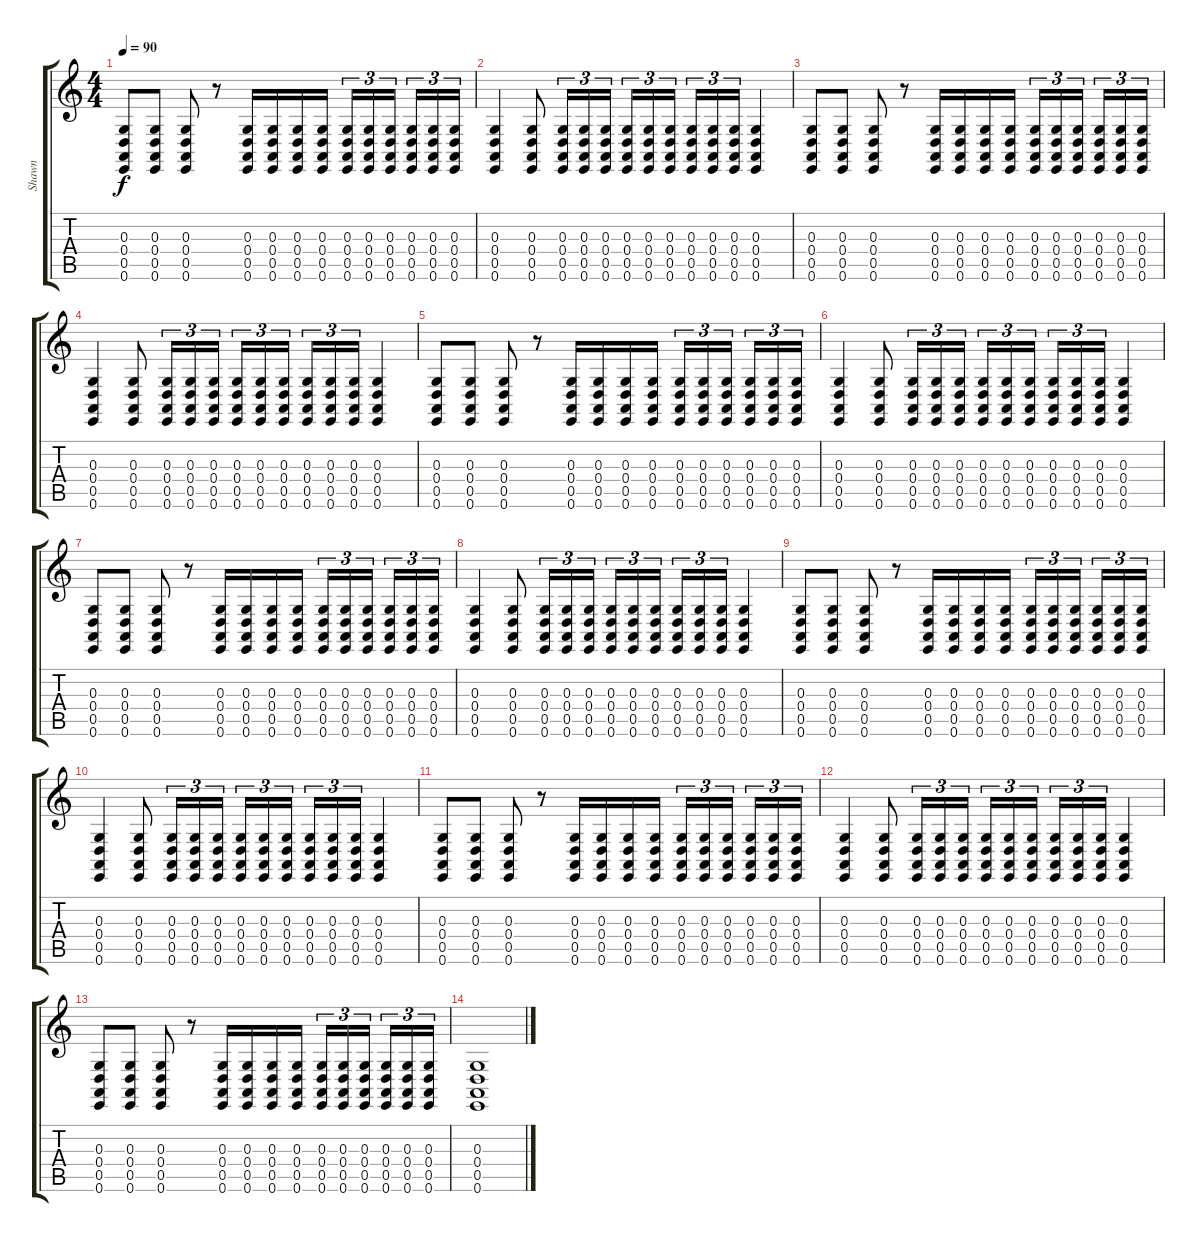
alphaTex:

\track ("Shawn" "Shawn") {instrument melodictom}
\staff {score tabs}
\tuning (E4 B3 G3 D3 A2 E2) {hide}
\ts (4 4)
\tempo 90
\clef g2
\ks c
(0.3 0.4 0.5 0.6).8{dy f} (0.3 0.4 0.5 0.6).8 (0.3 0.4 0.5 0.6).8 r.8 (0.3 0.4 0.5 0.6).16 (0.3 0.4 0.5 0.6).16 (0.3 0.4 0.5 0.6).16 (0.3 0.4 0.5 0.6).16 (0.3 0.4 0.5 0.6).16{tu (3 2)} (0.3 0.4 0.5 0.6).16{tu (3 2)} (0.3 0.4 0.5 0.6).16{tu (3 2)} (0.3 0.4 0.5 0.6).16{tu (3 2)} (0.3 0.4 0.5 0.6).16{tu (3 2)} (0.3 0.4 0.5 0.6).16{tu (3 2)} |
(0.3 0.4 0.5 0.6).4 (0.3 0.4 0.5 0.6).8 (0.3 0.4 0.5 0.6).16{tu (3 2)} (0.3 0.4 0.5 0.6).16{tu (3 2)} (0.3 0.4 0.5 0.6).16{tu (3 2)} (0.3 0.4 0.5 0.6).16{tu (3 2)} (0.3 0.4 0.5 0.6).16{tu (3 2)} (0.3 0.4 0.5 0.6).16{tu (3 2)} (0.3 0.4 0.5 0.6).16{tu (3 2)} (0.3 0.4 0.5 0.6).16{tu (3 2)} (0.3 0.4 0.5 0.6).16{tu (3 2)} (0.3 0.4 0.5 0.6).4 |
(0.3 0.4 0.5 0.6).8 (0.3 0.4 0.5 0.6).8 (0.3 0.4 0.5 0.6).8 r.8 (0.3 0.4 0.5 0.6).16 (0.3 0.4 0.5 0.6).16 (0.3 0.4 0.5 0.6).16 (0.3 0.4 0.5 0.6).16 (0.3 0.4 0.5 0.6).16{tu (3 2)} (0.3 0.4 0.5 0.6).16{tu (3 2)} (0.3 0.4 0.5 0.6).16{tu (3 2)} (0.3 0.4 0.5 0.6).16{tu (3 2)} (0.3 0.4 0.5 0.6).16{tu (3 2)} (0.3 0.4 0.5 0.6).16{tu (3 2)} |
(0.3 0.4 0.5 0.6).4 (0.3 0.4 0.5 0.6).8 (0.3 0.4 0.5 0.6).16{tu (3 2)} (0.3 0.4 0.5 0.6).16{tu (3 2)} (0.3 0.4 0.5 0.6).16{tu (3 2)} (0.3 0.4 0.5 0.6).16{tu (3 2)} (0.3 0.4 0.5 0.6).16{tu (3 2)} (0.3 0.4 0.5 0.6).16{tu (3 2)} (0.3 0.4 0.5 0.6).16{tu (3 2)} (0.3 0.4 0.5 0.6).16{tu (3 2)} (0.3 0.4 0.5 0.6).16{tu (3 2)} (0.3 0.4 0.5 0.6).4 |
(0.3 0.4 0.5 0.6).8 (0.3 0.4 0.5 0.6).8 (0.3 0.4 0.5 0.6).8 r.8 (0.3 0.4 0.5 0.6).16 (0.3 0.4 0.5 0.6).16 (0.3 0.4 0.5 0.6).16 (0.3 0.4 0.5 0.6).16 (0.3 0.4 0.5 0.6).16{tu (3 2)} (0.3 0.4 0.5 0.6).16{tu (3 2)} (0.3 0.4 0.5 0.6).16{tu (3 2)} (0.3 0.4 0.5 0.6).16{tu (3 2)} (0.3 0.4 0.5 0.6).16{tu (3 2)} (0.3 0.4 0.5 0.6).16{tu (3 2)} |
(0.3 0.4 0.5 0.6).4 (0.3 0.4 0.5 0.6).8 (0.3 0.4 0.5 0.6).16{tu (3 2)} (0.3 0.4 0.5 0.6).16{tu (3 2)} (0.3 0.4 0.5 0.6).16{tu (3 2)} (0.3 0.4 0.5 0.6).16{tu (3 2)} (0.3 0.4 0.5 0.6).16{tu (3 2)} (0.3 0.4 0.5 0.6).16{tu (3 2)} (0.3 0.4 0.5 0.6).16{tu (3 2)} (0.3 0.4 0.5 0.6).16{tu (3 2)} (0.3 0.4 0.5 0.6).16{tu (3 2)} (0.3 0.4 0.5 0.6).4 |
(0.3 0.4 0.5 0.6).8 (0.3 0.4 0.5 0.6).8 (0.3 0.4 0.5 0.6).8 r.8 (0.3 0.4 0.5 0.6).16 (0.3 0.4 0.5 0.6).16 (0.3 0.4 0.5 0.6).16 (0.3 0.4 0.5 0.6).16 (0.3 0.4 0.5 0.6).16{tu (3 2)} (0.3 0.4 0.5 0.6).16{tu (3 2)} (0.3 0.4 0.5 0.6).16{tu (3 2)} (0.3 0.4 0.5 0.6).16{tu (3 2)} (0.3 0.4 0.5 0.6).16{tu (3 2)} (0.3 0.4 0.5 0.6).16{tu (3 2)} |
(0.3 0.4 0.5 0.6).4 (0.3 0.4 0.5 0.6).8 (0.3 0.4 0.5 0.6).16{tu (3 2)} (0.3 0.4 0.5 0.6).16{tu (3 2)} (0.3 0.4 0.5 0.6).16{tu (3 2)} (0.3 0.4 0.5 0.6).16{tu (3 2)} (0.3 0.4 0.5 0.6).16{tu (3 2)} (0.3 0.4 0.5 0.6).16{tu (3 2)} (0.3 0.4 0.5 0.6).16{tu (3 2)} (0.3 0.4 0.5 0.6).16{tu (3 2)} (0.3 0.4 0.5 0.6).16{tu (3 2)} (0.3 0.4 0.5 0.6).4 |
(0.3 0.4 0.5 0.6).8 (0.3 0.4 0.5 0.6).8 (0.3 0.4 0.5 0.6).8 r.8 (0.3 0.4 0.5 0.6).16 (0.3 0.4 0.5 0.6).16 (0.3 0.4 0.5 0.6).16 (0.3 0.4 0.5 0.6).16 (0.3 0.4 0.5 0.6).16{tu (3 2)} (0.3 0.4 0.5 0.6).16{tu (3 2)} (0.3 0.4 0.5 0.6).16{tu (3 2)} (0.3 0.4 0.5 0.6).16{tu (3 2)} (0.3 0.4 0.5 0.6).16{tu (3 2)} (0.3 0.4 0.5 0.6).16{tu (3 2)} |
(0.3 0.4 0.5 0.6).4 (0.3 0.4 0.5 0.6).8 (0.3 0.4 0.5 0.6).16{tu (3 2)} (0.3 0.4 0.5 0.6).16{tu (3 2)} (0.3 0.4 0.5 0.6).16{tu (3 2)} (0.3 0.4 0.5 0.6).16{tu (3 2)} (0.3 0.4 0.5 0.6).16{tu (3 2)} (0.3 0.4 0.5 0.6).16{tu (3 2)} (0.3 0.4 0.5 0.6).16{tu (3 2)} (0.3 0.4 0.5 0.6).16{tu (3 2)} (0.3 0.4 0.5 0.6).16{tu (3 2)} (0.3 0.4 0.5 0.6).4 |
(0.3 0.4 0.5 0.6).8 (0.3 0.4 0.5 0.6).8 (0.3 0.4 0.5 0.6).8 r.8 (0.3 0.4 0.5 0.6).16 (0.3 0.4 0.5 0.6).16 (0.3 0.4 0.5 0.6).16 (0.3 0.4 0.5 0.6).16 (0.3 0.4 0.5 0.6).16{tu (3 2)} (0.3 0.4 0.5 0.6).16{tu (3 2)} (0.3 0.4 0.5 0.6).16{tu (3 2)} (0.3 0.4 0.5 0.6).16{tu (3 2)} (0.3 0.4 0.5 0.6).16{tu (3 2)} (0.3 0.4 0.5 0.6).16{tu (3 2)} |
(0.3 0.4 0.5 0.6).4 (0.3 0.4 0.5 0.6).8 (0.3 0.4 0.5 0.6).16{tu (3 2)} (0.3 0.4 0.5 0.6).16{tu (3 2)} (0.3 0.4 0.5 0.6).16{tu (3 2)} (0.3 0.4 0.5 0.6).16{tu (3 2)} (0.3 0.4 0.5 0.6).16{tu (3 2)} (0.3 0.4 0.5 0.6).16{tu (3 2)} (0.3 0.4 0.5 0.6).16{tu (3 2)} (0.3 0.4 0.5 0.6).16{tu (3 2)} (0.3 0.4 0.5 0.6).16{tu (3 2)} (0.3 0.4 0.5 0.6).4 |
(0.3 0.4 0.5 0.6).8 (0.3 0.4 0.5 0.6).8 (0.3 0.4 0.5 0.6).8 r.8 (0.3 0.4 0.5 0.6).16 (0.3 0.4 0.5 0.6).16 (0.3 0.4 0.5 0.6).16 (0.3 0.4 0.5 0.6).16 (0.3 0.4 0.5 0.6).16{tu (3 2)} (0.3 0.4 0.5 0.6).16{tu (3 2)} (0.3 0.4 0.5 0.6).16{tu (3 2)} (0.3 0.4 0.5 0.6).16{tu (3 2)} (0.3 0.4 0.5 0.6).16{tu (3 2)} (0.3 0.4 0.5 0.6).16{tu (3 2)} |
(0.3 0.4 0.5 0.6).1
